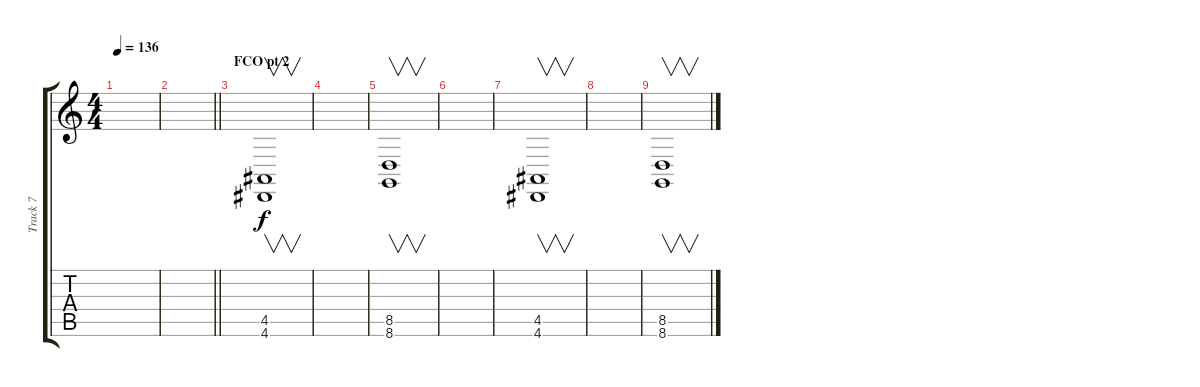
\track ("Track 7" "Track 7") {instrument synthvoice}
\staff {score tabs}
\tuning (Db4 Ab3 E3 B2 Gb2 B1) {hide}
\ts (4 4)
\tempo 136
\clef g2
\ks c
|
\barLineRight lightlight
|
\section ("" "FCO pt 2")
(4.5 4.6).1{v} |
|
(8.5 8.6).1{v} |
|
(4.5 4.6).1{v} |
|
(8.5 8.6).1{v}
